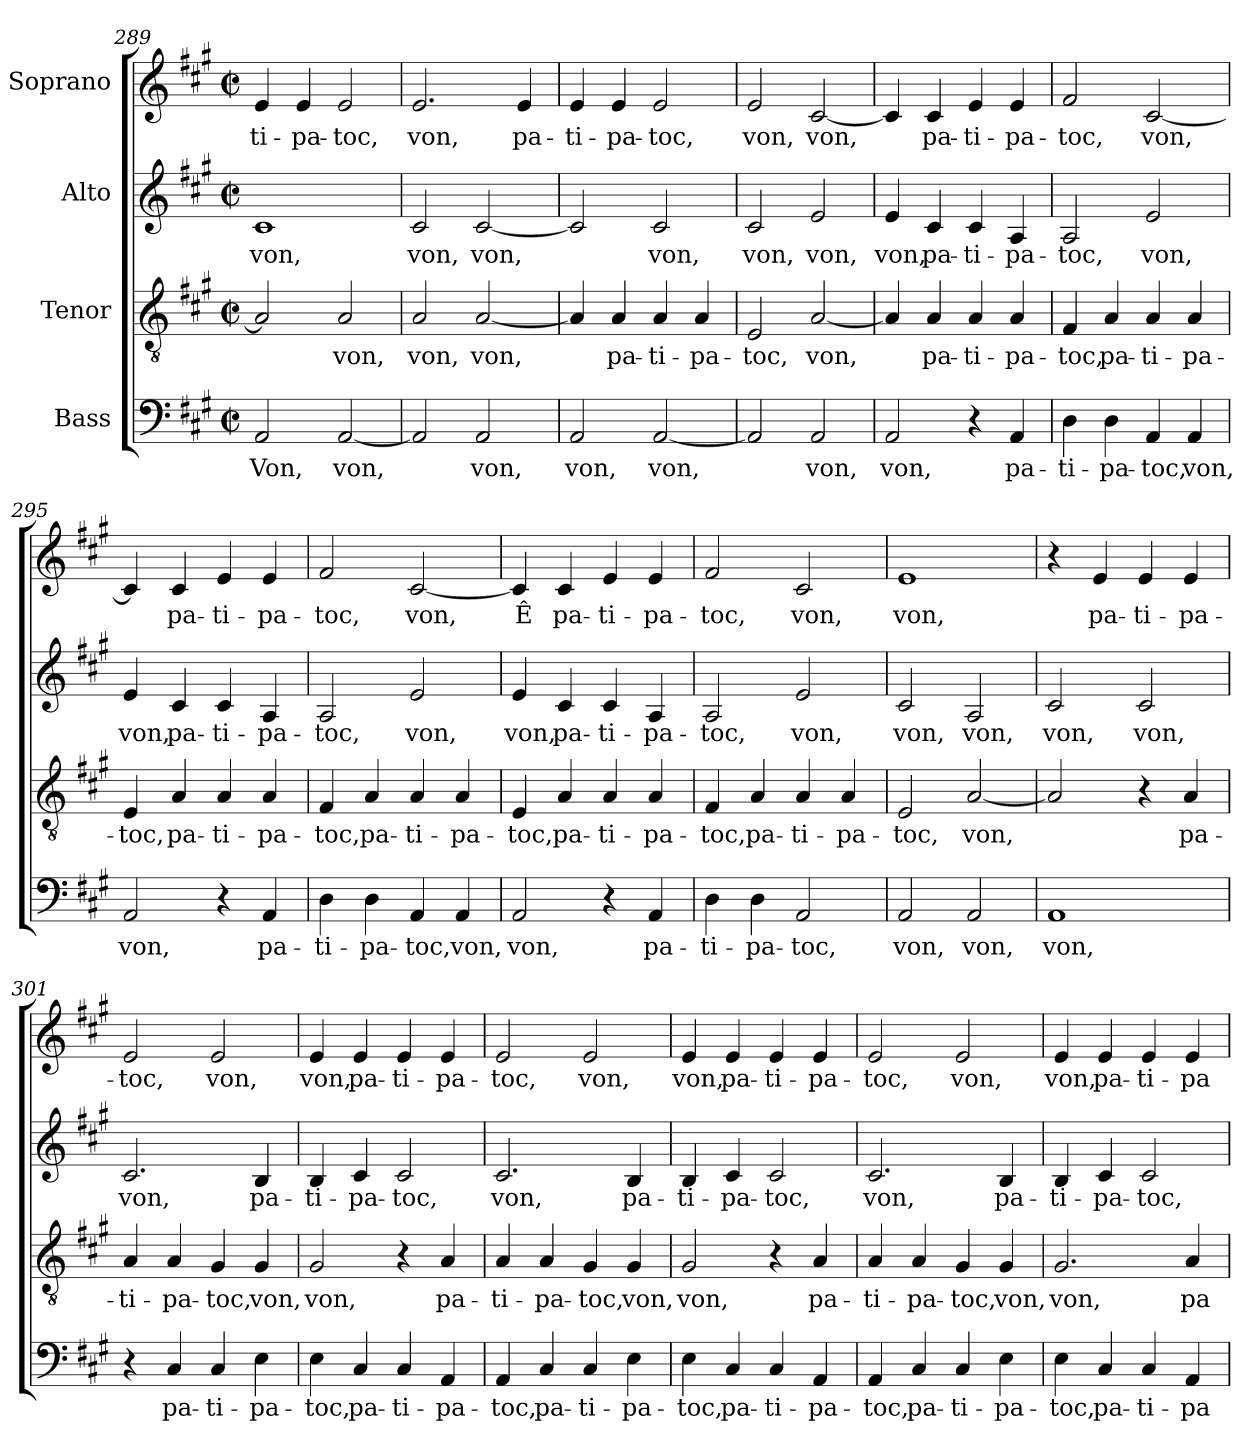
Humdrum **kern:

**kern	**text	**kern	**text	**kern	**text	**kern	**text
*part4	*part4	*part3	*part3	*part2	*part2	*part1	*part1
*staff4	*staff4	*staff3	*staff3	*staff2	*staff2	*staff1	*staff1
*I"Bass	*	*I"Tenor	*	*I"Alto	*	*I"Soprano	*
*clefF4	*	*clefGv2	*	*clefG2	*	*clefG2	*
*k[f#c#g#]	*	*k[f#c#g#]	*	*k[f#c#g#]	*	*k[f#c#g#]	*
*A:	*	*A:	*	*A:	*	*A:	*
*M2/2	*	*M2/2	*	*M2/2	*	*M2/2	*
*met(c|)	*	*met(c|)	*	*met(c|)	*	*met(c|)	*
=289	=289	=289	=289	=289	=289	=289	=289
2AA/	Von,	2A/]	.	1c#	von,	4e/	-ti-
.	.	.	.	.	.	4e/	-pa-
[2AA/	von,	2A/	von,	.	.	2e/	-toc,
=290	=290	=290	=290	=290	=290	=290	=290
2AA/]	.	2A/	von,	2c#/	von,	2.e/	von,
2AA/	von,	[2A/	von,	[2c#/	von,	.	.
.	.	.	.	.	.	4e/	pa-
=291	=291	=291	=291	=291	=291	=291	=291
2AA/	von,	4A/]	.	2c#/]	.	4e/	-ti-
.	.	4A/	pa-	.	.	4e/	-pa-
[2AA/	von,	4A/	-ti-	2c#/	von,	2e/	-toc,
.	.	4A/	-pa-	.	.	.	.
=292	=292	=292	=292	=292	=292	=292	=292
2AA/]	.	2E/	-toc,	2c#/	von,	2e/	von,
2AA/	von,	[2A/	von,	2e/	von,	[2c#/	von,
!!LO:LB:g=z
=293	=293	=293	=293	=293	=293	=293	=293
2AA/	von,	4A/]	.	4e/	von,	4c#/]	.
.	.	4A/	pa-	4c#/	pa-	4c#/	pa-
4r	.	4A/	-ti-	4c#/	-ti-	4e/	-ti-
4AA/	pa-	4A/	-pa-	4A/	-pa-	4e/	-pa-
=294	=294	=294	=294	=294	=294	=294	=294
4D\	-ti-	4F#/	-toc,	2A/	-toc,	2f#/	-toc,
4D\	-pa-	4A/	pa-	.	.	.	.
4AA/	-toc,	4A/	-ti-	2e/	von,	[2c#/	von,
4AA/	von,	4A/	-pa-	.	.	.	.
=295	=295	=295	=295	=295	=295	=295	=295
2AA/	von,	4E/	-toc,	4e/	von,	4c#/]	.
.	.	4A/	pa-	4c#/	pa-	4c#/	pa-
4r	.	4A/	-ti-	4c#/	-ti-	4e/	-ti-
4AA/	pa-	4A/	-pa-	4A/	-pa-	4e/	-pa-
=296	=296	=296	=296	=296	=296	=296	=296
4D\	-ti-	4F#/	-toc,	2A/	-toc,	2f#/	-toc,
4D\	-pa-	4A/	pa-	.	.	.	.
4AA/	-toc,	4A/	-ti-	2e/	von,	[2c#/	von,
4AA/	von,	4A/	-pa-	.	.	.	.
=297	=297	=297	=297	=297	=297	=297	=297
2AA/	von,	4E/	-toc,	4e/	von,	4c#/]	Ê
.	.	4A/	pa-	4c#/	pa-	4c#/	pa-
4r	.	4A/	-ti-	4c#/	-ti-	4e/	-ti-
4AA/	pa-	4A/	-pa-	4A/	-pa-	4e/	-pa-
=298	=298	=298	=298	=298	=298	=298	=298
4D\	-ti-	4F#/	-toc,	2A/	-toc,	2f#/	-toc,
4D\	-pa-	4A/	pa-	.	.	.	.
2AA/	-toc,	4A/	-ti-	2e/	von,	2c#/	von,
.	.	4A/	-pa-	.	.	.	.
=299	=299	=299	=299	=299	=299	=299	=299
2AA/	von,	2E/	-toc,	2c#/	von,	1e	von,
2AA/	von,	[2A/	von,	2A/	von,	.	.
!!LO:PB:g=z
=300	=300	=300	=300	=300	=300	=300	=300
1AA	von,	2A/]	.	2c#/	von,	4r	.
.	.	.	.	.	.	4e/	pa-
.	.	4r	.	2c#/	von,	4e/	-ti-
.	.	4A/	pa-	.	.	4e/	-pa-
=301	=301	=301	=301	=301	=301	=301	=301
4r	.	4A/	-ti-	2.c#/	von,	2e/	-toc,
4C#/	pa-	4A/	-pa-	.	.	.	.
4C#/	-ti-	4G#/	-toc,	.	.	2e/	von,
4E\	-pa-	4G#/	von,	4B/	pa-	.	.
=302	=302	=302	=302	=302	=302	=302	=302
4E\	-toc,	2G#/	von,	4B/	-ti-	4e/	von,
4C#/	pa-	.	.	4c#/	-pa-	4e/	pa-
4C#/	-ti-	4r	.	2c#/	-toc,	4e/	-ti-
4AA/	-pa-	4A/	pa-	.	.	4e/	-pa-
=303	=303	=303	=303	=303	=303	=303	=303
4AA/	-toc,	4A/	-ti-	2.c#/	von,	2e/	-toc,
4C#/	pa-	4A/	-pa-	.	.	.	.
4C#/	-ti-	4G#/	-toc,	.	.	2e/	von,
4E\	-pa-	4G#/	von,	4B/	pa-	.	.
=304	=304	=304	=304	=304	=304	=304	=304
4E\	-toc,	2G#/	von,	4B/	-ti-	4e/	von,
4C#/	pa-	.	.	4c#/	-pa-	4e/	pa-
4C#/	-ti-	4r	.	2c#/	-toc,	4e/	-ti-
4AA/	-pa-	4A/	pa-	.	.	4e/	-pa-
=305	=305	=305	=305	=305	=305	=305	=305
4AA/	-toc,	4A/	-ti-	2.c#/	von,	2e/	-toc,
4C#/	pa-	4A/	-pa-	.	.	.	.
4C#/	-ti-	4G#/	-toc,	.	.	2e/	von,
4E\	-pa-	4G#/	von,	4B/	pa-	.	.
=306	=306	=306	=306	=306	=306	=306	=306
4E\	-toc,	2.G#/	von,	4B/	-ti-	4e/	von,
4C#/	pa-	.	.	4c#/	-pa-	4e/	pa-
4C#/	-ti-	.	.	2c#/	-toc,	4e/	-ti-
4AA/	-pa-	4A/	pa-	.	.	4e/	-pa-
=	=	=	=	=	=	=	=
*-	*-	*-	*-	*-	*-	*-	*-
